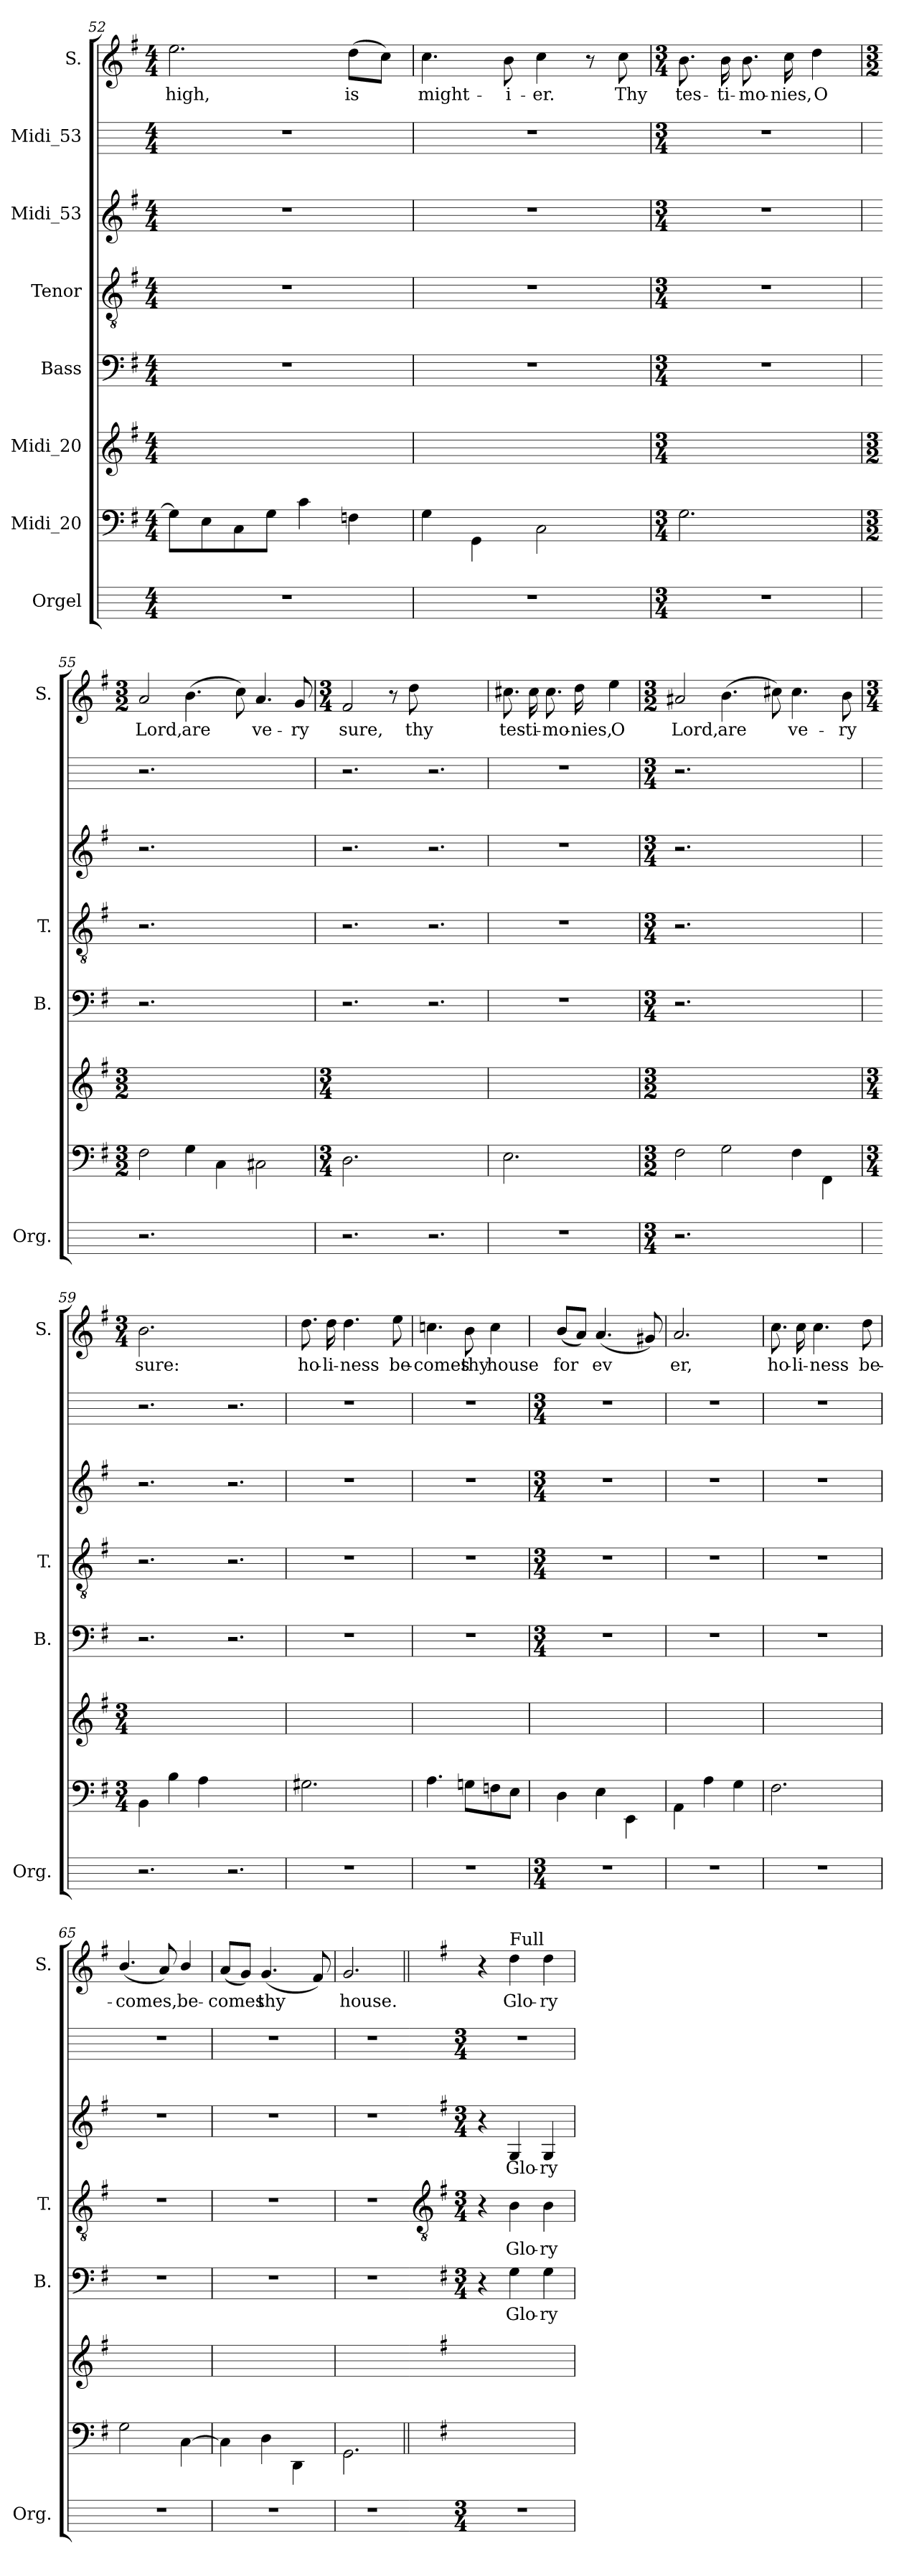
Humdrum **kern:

**kern	**kern	**kern	**kern	**text	**kern	**text	**kern	**text	**kern	**kern	**text
*part8	*part7	*part6	*part5	*part5	*part4	*part4	*part3	*part3	*part2	*part1	*part1
*staff8	*staff7	*staff6	*staff5	*staff5	*staff4	*staff4	*staff3	*staff3	*staff2	*staff1	*staff1
*I"Orgel	*I"Midi_20	*I"Midi_20	*I"Bass	*	*I"Tenor	*	*I"Midi_53	*	*I"Midi_53	*I"S.	*
*I'Org.	*	*	*I'B.	*	*I'T.	*	*	*	*	*I'S.	*
*	*clefF4	*clefG2	*clefF4	*	*clefGv2	*	*clefG2	*	*	*clefG2	*
*	*k[f#]	*k[f#]	*k[f#]	*	*k[f#]	*	*k[f#]	*	*	*k[f#]	*
*	*G:	*G:	*G:	*	*G:	*	*G:	*	*	*G:	*
*M4/4	*M4/4	*M4/4	*M4/4	*	*M4/4	*	*M4/4	*	*M4/4	*M4/4	*
=52	=52	=52	=52	=52	=52	=52	=52	=52	=52	=52	=52
*	*	*^	*	*	*	*	*	*	*	*	*
!	!	!	!	!	!	!	!	!	!	!	!	!LO:LY:b
1r	8G\L]	1ryy	1ryy	1r	.	1r	.	1r	.	1r	2.ee	high,
.	8E\	.	.	.	.	.	.	.	.	.	.	.
.	8C\	.	.	.	.	.	.	.	.	.	.	.
.	8G\J	.	.	.	.	.	.	.	.	.	.	.
.	4c\	.	.	.	.	.	.	.	.	.	.	.
!	!	!	!	!	!	!	!	!	!	!	!	!LO:LY:b
.	4Fn\	.	.	.	.	.	.	.	.	.	(>8ddL	is
.	.	.	.	.	.	.	.	.	.	.	8ccJ)	.
=53	=53	=53	=53	=53	=53	=53	=53	=53	=53	=53	=53	=53
!	!	!	!	!	!	!	!	!	!	!	!	!LO:LY:b
1r	4G\	1ryy	1ryy	1r	.	1r	.	1r	.	1r	4.cc	might-
.	4GG\	.	.	.	.	.	.	.	.	.	.	.
!	!	!	!	!	!	!	!	!	!	!	!	!LO:LY:b
.	.	.	.	.	.	.	.	.	.	.	8b	-i-
!	!	!	!	!	!	!	!	!	!	!	!	!LO:LY:b
.	2C\	.	.	.	.	.	.	.	.	.	4cc	-er.
.	.	.	.	.	.	.	.	.	.	.	8r	.
!	!	!	!	!	!	!	!	!	!	!	!	!LO:LY:b
.	.	.	.	.	.	.	.	.	.	.	8cc	Thy
!!LO:LB:g=z
=54	=54	=54	=54	=54	=54	=54	=54	=54	=54	=54	=54	=54
*M3/4	*M3/4	*M3/4	*	*M3/4	*	*M3/4	*	*M3/4	*	*M3/4	*M3/4	*
!	!	!	!	!	!	!	!	!	!	!	!	!LO:LY:b
2.r	2.G	2.ryy	2.ryy	2.r	.	2.r	.	2.r	.	2.r	8.b	tes-
!	!	!	!	!	!	!	!	!	!	!	!	!LO:LY:b
.	.	.	.	.	.	.	.	.	.	.	16b	-ti-
!	!	!	!	!	!	!	!	!	!	!	!	!LO:LY:b
.	.	.	.	.	.	.	.	.	.	.	8.b	-mo-
!	!	!	!	!	!	!	!	!	!	!	!	!LO:LY:b
.	.	.	.	.	.	.	.	.	.	.	16cc	-nies,
!	!	!	!	!	!	!	!	!	!	!	!	!LO:LY:b
.	.	.	.	.	.	.	.	.	.	.	4dd	O
=55	=55	=55	=55	=55	=55	=55	=55	=55	=55	=55	=55	=55
*	*M3/2	*M3/2	*	*	*	*	*	*	*	*	*M3/2	*
!	!	!	!	!	!	!	!	!	!	!	!	!LO:LY:b
2.r	2F#	1ryy	1ryy	2.r	.	2.r	.	2.r	.	2.r	2a	Lord,
!	!	!	!	!	!	!	!	!	!	!	!	!LO:LY:b
.	4G\	.	.	.	.	.	.	.	.	.	(>4.b	are
2.ryy	4C\	.	.	2.ryy	.	2.ryy	.	2.ryy	.	2.ryy	.	.
.	.	.	.	.	.	.	.	.	.	.	8cc)	.
!	!	!	!	!	!	!	!	!	!	!	!	!LO:LY:b
.	2C#X\	4.ryy	4.ryy	.	.	.	.	.	.	.	4.a	ve-
!	!	!	!	!	!	!	!	!	!	!	!	!LO:LY:b
.	.	8ryy	8ryy	.	.	.	.	.	.	.	8g	-ry
=56	=56	=56	=56	=56	=56	=56	=56	=56	=56	=56	=56	=56
*	*M3/4	*M3/4	*	*	*	*	*	*	*	*	*M3/4	*
!	!	!	!	!	!	!	!	!	!	!	!	!LO:LY:b
2.r	2.D	2.ryy	2.ryy	2.r	.	2.r	.	2.r	.	2.r	2f#	sure,
.	.	.	.	.	.	.	.	.	.	.	8r	.
!	!	!	!	!	!	!	!	!	!	!	!	!LO:LY:b
.	.	.	.	.	.	.	.	.	.	.	8dd	thy
2.r	2.ryy	2.ryy	2.ryy	2.r	.	2.r	.	2.r	.	2.r	2.ryy	.
=57	=57	=57	=57	=57	=57	=57	=57	=57	=57	=57	=57	=57
!	!	!	!	!	!	!	!	!	!	!	!	!LO:LY:b
2.r	2.E	2.ryy	2.ryy	2.r	.	2.r	.	2.r	.	2.r	8.cc#X	tes-
!	!	!	!	!	!	!	!	!	!	!	!	!LO:LY:b
.	.	.	.	.	.	.	.	.	.	.	16cc#	-ti-
!	!	!	!	!	!	!	!	!	!	!	!	!LO:LY:b
.	.	.	.	.	.	.	.	.	.	.	8.cc#	-mo-
!	!	!	!	!	!	!	!	!	!	!	!	!LO:LY:b
.	.	.	.	.	.	.	.	.	.	.	16dd	-nies,
!	!	!	!	!	!	!	!	!	!	!	!	!LO:LY:b
.	.	.	.	.	.	.	.	.	.	.	4ee	O
!!LO:LB:g=z
=58	=58	=58	=58	=58	=58	=58	=58	=58	=58	=58	=58	=58
*M3/4	*M3/2	*M3/2	*	*M3/4	*	*M3/4	*	*M3/4	*	*M3/4	*M3/2	*
!	!	!	!	!	!	!	!	!	!	!	!	!LO:LY:b
2.r	2F#	1ryy	1ryy	2.r	.	2.r	.	2.r	.	2.r	2a#X	Lord,
!	!	!	!	!	!	!	!	!	!	!	!	!LO:LY:b
.	2G	.	.	.	.	.	.	.	.	.	(>4.b	are
2.ryy	.	.	.	2.ryy	.	2.ryy	.	2.ryy	.	2.ryy	.	.
.	.	.	.	.	.	.	.	.	.	.	8cc#X)	.
!	!	!	!	!	!	!	!	!	!	!	!	!LO:LY:b
.	4F#	4.ryy	4.ryy	.	.	.	.	.	.	.	4.cc#	ve-
.	4FF#\	.	.	.	.	.	.	.	.	.	.	.
!	!	!	!	!	!	!	!	!	!	!	!	!LO:LY:b
.	.	8ryy	8ryy	.	.	.	.	.	.	.	8b	-ry
=59	=59	=59	=59	=59	=59	=59	=59	=59	=59	=59	=59	=59
*	*M3/4	*M3/4	*	*	*	*	*	*	*	*	*M3/4	*
!	!	!	!	!	!	!	!	!	!	!	!	!LO:LY:b
2.r	4BB\	2.ryy	2.ryy	2.r	.	2.r	.	2.r	.	2.r	2.b	sure:
.	4B	.	.	.	.	.	.	.	.	.	.	.
.	4A	.	.	.	.	.	.	.	.	.	.	.
2.r	2.ryy	2.ryy	2.ryy	2.r	.	2.r	.	2.r	.	2.r	2.ryy	.
=60	=60	=60	=60	=60	=60	=60	=60	=60	=60	=60	=60	=60
!	!	!	!	!	!	!	!	!	!	!	!	!LO:LY:b
2.r	2.G#X	2ryy	2ryy	2.r	.	2.r	.	2.r	.	2.r	8.dd	ho-
!	!	!	!	!	!	!	!	!	!	!	!	!LO:LY:b
.	.	.	.	.	.	.	.	.	.	.	16dd	-li-
!	!	!	!	!	!	!	!	!	!	!	!	!LO:LY:b
.	.	.	.	.	.	.	.	.	.	.	4.dd	-ness
.	.	8ryy	8ryy	.	.	.	.	.	.	.	.	.
!	!	!	!	!	!	!	!	!	!	!	!	!LO:LY:b
.	.	8ryy	8ryy	.	.	.	.	.	.	.	8ee	be-
=61	=61	=61	=61	=61	=61	=61	=61	=61	=61	=61	=61	=61
!	!	!	!	!	!	!	!	!	!	!	!	!LO:LY:b
2.r	4.A	2.ryy	2.ryy	2.r	.	2.r	.	2.r	.	2.r	4.ccn	-comes
!	!	!	!	!	!	!	!	!	!	!	!	!LO:LY:b
.	8GnL	.	.	.	.	.	.	.	.	.	8b	thy
!	!	!	!	!	!	!	!	!	!	!	!	!LO:LY:b
.	8Fn	.	.	.	.	.	.	.	.	.	4cc	house
.	8EJ	.	.	.	.	.	.	.	.	.	.	.
!!LO:LB:g=z
=62	=62	=62	=62	=62	=62	=62	=62	=62	=62	=62	=62	=62
*M3/4	*	*	*	*M3/4	*	*M3/4	*	*M3/4	*	*M3/4	*	*
!	!	!	!	!	!	!	!	!	!	!	!	!LO:LY:b
2.r	4D	2.ryy	2.ryy	2.r	.	2.r	.	2.r	.	2.r	(<8bL	for
.	.	.	.	.	.	.	.	.	.	.	8aJ)	.
!	!	!	!	!	!	!	!	!	!	!	!	!LO:LY:b
.	4E	.	.	.	.	.	.	.	.	.	(<4.a	ev
.	4EE\	.	.	.	.	.	.	.	.	.	.	.
.	.	.	.	.	.	.	.	.	.	.	8g#X)	.
=63	=63	=63	=63	=63	=63	=63	=63	=63	=63	=63	=63	=63
!	!	!	!	!	!	!	!	!	!	!	!	!LO:LY:b
2.r	4AA\	2.ryy	2.ryy	2.r	.	2.r	.	2.r	.	2.r	2.a	er,
.	4A\	.	.	.	.	.	.	.	.	.	.	.
.	4G\	.	.	.	.	.	.	.	.	.	.	.
=64	=64	=64	=64	=64	=64	=64	=64	=64	=64	=64	=64	=64
!	!	!	!	!	!	!	!	!	!	!	!	!LO:LY:b
2.r	2.F#\	2ryy	2ryy	2.r	.	2.r	.	2.r	.	2.r	8.cc	ho-
!	!	!	!	!	!	!	!	!	!	!	!	!LO:LY:b
.	.	.	.	.	.	.	.	.	.	.	16cc	-li-
!	!	!	!	!	!	!	!	!	!	!	!	!LO:LY:b
.	.	.	.	.	.	.	.	.	.	.	4.cc	-ness
.	.	8ryy	8ryy	.	.	.	.	.	.	.	.	.
!	!	!	!	!	!	!	!	!	!	!	!	!LO:LY:b
.	.	8ryy	8ryy	.	.	.	.	.	.	.	8dd	be-
=65	=65	=65	=65	=65	=65	=65	=65	=65	=65	=65	=65	=65
!	!	!	!	!	!	!	!	!	!	!	!	!LO:LY:b
2.r	2G\	2.ryy	2.ryy	2.r	.	2.r	.	2.r	.	2.r	(<4.b/	-comes,
.	.	.	.	.	.	.	.	.	.	.	8a/)	.
!	!	!	!	!	!	!	!	!	!	!	!	!LO:LY:b
.	[4C\	.	.	.	.	.	.	.	.	.	4b/	be-
=66	=66	=66	=66	=66	=66	=66	=66	=66	=66	=66	=66	=66
!	!	!	!	!	!	!	!	!	!	!	!	!LO:LY:b
2.r	4C\]	2.ryy	2.ryy	2.r	.	2.r	.	2.r	.	2.r	(<8aL	-comes
.	.	.	.	.	.	.	.	.	.	.	8gJ)	.
!	!	!	!	!	!	!	!	!	!	!	!	!LO:LY:b
.	4D\	.	.	.	.	.	.	.	.	.	(<4.g	thy
.	4DD\	.	.	.	.	.	.	.	.	.	.	.
.	.	.	.	.	.	.	.	.	.	.	8f#)	.
=67	=67	=67	=67	=67	=67	=67	=67	=67	=67	=67	=67	=67
!	!	!	!LO:N:vis=1	!	!	!	!	!	!	!	!	!LO:LY:b
2.r	2.GG\	2.ryy	2.ryy	2.r	.	2.r	.	2.r	.	2.r	2.g	house.
!!LO:LB:g=z
=68	=68||	=68||	=68||	=68	=68||	=68	=68||	=68	=68||	=68	=68||	=68||
*	*	*	*	*	*	*clefGv2	*	*	*	*	*	*
*	*	*	*	*k[f#]	*	*k[f#]	*	*k[f#]	*	*	*	*
*	*	*	*	*G:	*	*G:	*	*G:	*	*	*	*
*M3/4	*	*	*	*M3/4	*	*M3/4	*	*M3/4	*	*M3/4	*	*
2.r	4ryy	4ryy	4ryy	4r	.	4r	.	4r	.	2.r	4r	.
!	!	!	!	!	!	!	!	!	!	!	!LO:TX:a:t=Full	!
!	!	!	!	!	!LO:LY:b	!	!LO:LY:b	!	!LO:LY:b	!	!	!LO:LY:b
.	4ryy	4ryy	4ryy	4G	Glo-	4B	Glo-	4G	Glo-	.	4dd	Glo-
!	!	!	!	!	!LO:LY:b	!	!LO:LY:b	!	!LO:LY:b	!	!	!LO:LY:b
.	4ryy	4ryy	4ryy	4G	-ry	4B	-ry	4G	-ry	.	4dd	-ry
*	*	*v	*v	*	*	*	*	*	*	*	*	*
=	=	=	=	=	=	=	=	=	=	=	=
*-	*-	*-	*-	*-	*-	*-	*-	*-	*-	*-	*-
